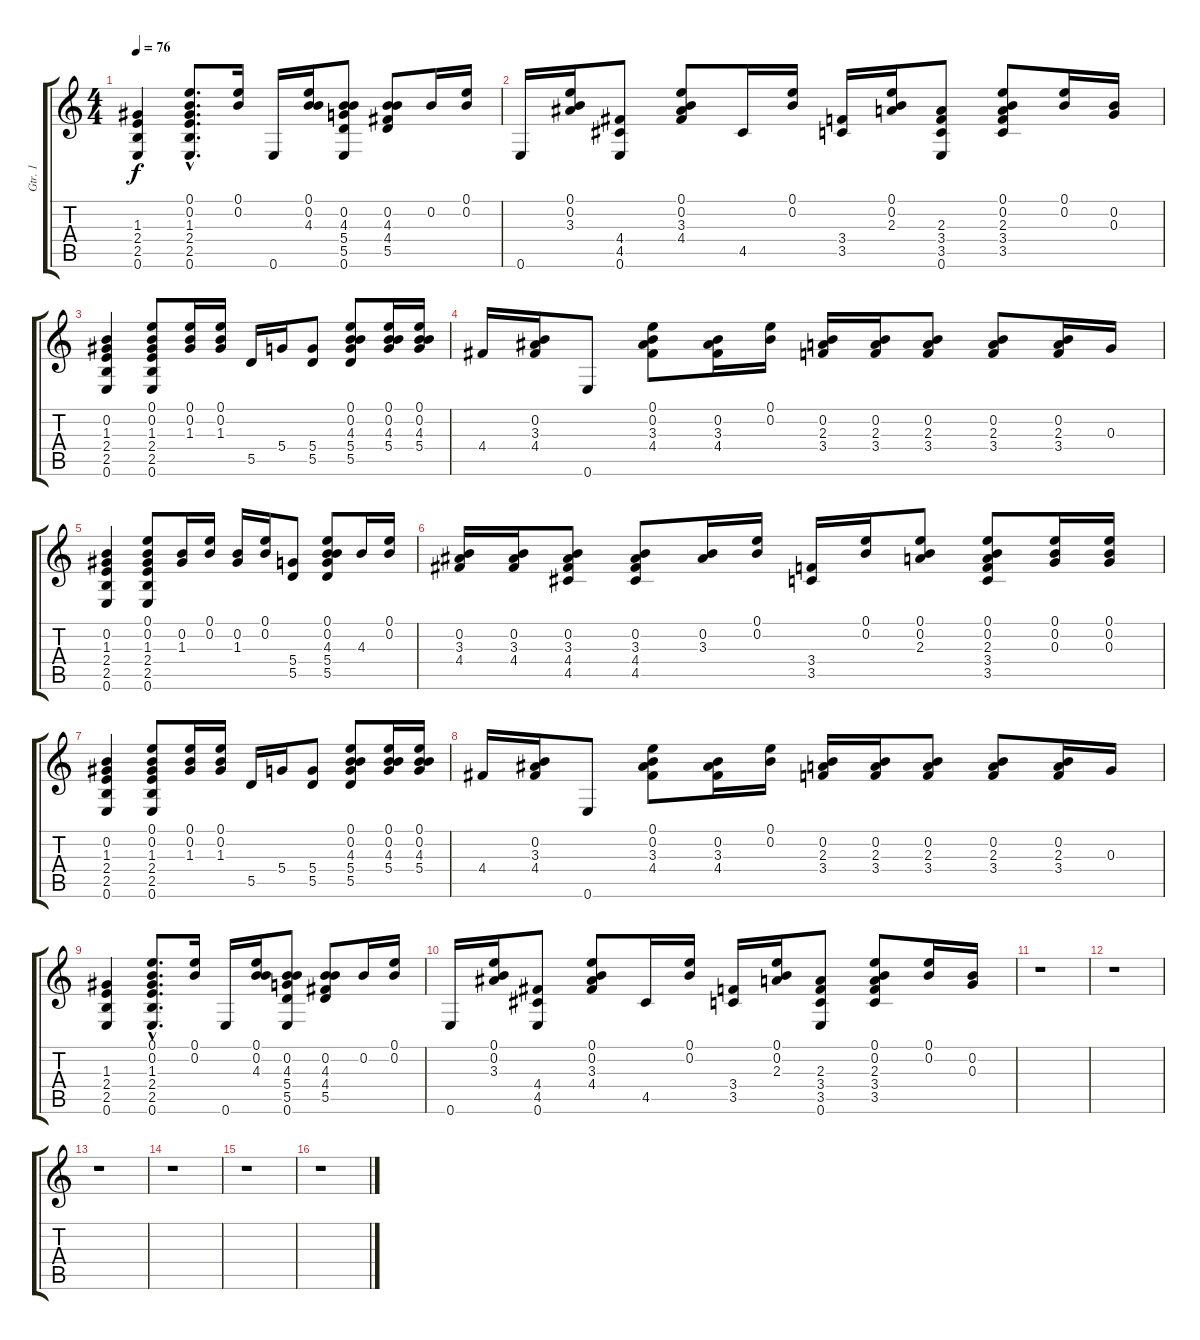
\track ("Gtr. 1" "Gtr. 1") {instrument acousticguitarsteel}
\staff {score tabs}
\tuning (E4 B3 G3 D3 A2 E2) {hide}
\ts (4 4)
\tempo 76
\clef g2
\ks c
(1.3 2.4 2.5 0.6).4{dy f} (0.1{hac} 0.2{hac} 1.3{hac} 2.4{hac} 2.5{hac} 0.6{hac}).8{d} (0.1 0.2).16 0.6.16 (0.1 0.2 4.3).16 (0.2 4.3 5.4 5.5 0.6).8 (0.2 4.3 4.4 5.5).8 0.2.16 (0.1 0.2).16 |
0.6.16 (0.1 0.2 3.3).16 (4.4 4.5 0.6).8 (0.1 0.2 3.3 4.4).8 4.5.16 (0.1 0.2).16 (3.4 3.5).16 (0.1 0.2 2.3).16 (2.3 3.4 3.5 0.6).8 (0.1 0.2 2.3 3.4 3.5).8 (0.1 0.2).16 (0.2 0.3).16 |
(0.2 1.3 2.4 2.5 0.6).4 (0.1 0.2 1.3 2.4 2.5 0.6).8 (0.1 0.2 1.3).16 (0.1 0.2 1.3).16 5.5.16 5.4.16 (5.4 5.5).8 (0.1 0.2 4.3 5.4 5.5).8 (0.1 0.2 4.3 5.4).16 (0.1 0.2 4.3 5.4).16 |
4.4.16 (0.2 3.3 4.4).16 0.6.8 (0.1 0.2 3.3 4.4).8 (0.2 3.3 4.4).16 (0.1 0.2).16 (0.2 2.3 3.4).16 (0.2 2.3 3.4).16 (0.2 2.3 3.4).8 (0.2 2.3 3.4).8 (0.2 2.3 3.4).16 0.3.16 |
(0.2 1.3 2.4 2.5 0.6).4 (0.1 0.2 1.3 2.4 2.5 0.6).8 (0.2 1.3).16 (0.1 0.2).16 (0.2 1.3).16 (0.1 0.2).16 (5.4 5.5).8 (0.1 0.2 4.3 5.4 5.5).8 4.3.16 (0.1 0.2).16 |
(0.2 3.3 4.4).16 (0.2 3.3 4.4).16 (0.2 3.3 4.4 4.5).8 (0.2 3.3 4.4 4.5).8 (0.2 3.3).16 (0.1 0.2).16 (3.4 3.5).16 (0.1 0.2).16 (0.1 0.2 2.3).8 (0.1 0.2 2.3 3.4 3.5).8 (0.1 0.2 0.3).16 (0.1 0.2 0.3).16 |
(0.2 1.3 2.4 2.5 0.6).4 (0.1 0.2 1.3 2.4 2.5 0.6).8 (0.1 0.2 1.3).16 (0.1 0.2 1.3).16 5.5.16 5.4.16 (5.4 5.5).8 (0.1 0.2 4.3 5.4 5.5).8 (0.1 0.2 4.3 5.4).16 (0.1 0.2 4.3 5.4).16 |
4.4.16 (0.2 3.3 4.4).16 0.6.8 (0.1 0.2 3.3 4.4).8 (0.2 3.3 4.4).16 (0.1 0.2).16 (0.2 2.3 3.4).16 (0.2 2.3 3.4).16 (0.2 2.3 3.4).8 (0.2 2.3 3.4).8 (0.2 2.3 3.4).16 0.3.16 |
(1.3 2.4 2.5 0.6).4 (0.1{hac} 0.2{hac} 1.3{hac} 2.4{hac} 2.5{hac} 0.6{hac}).8{d} (0.1 0.2).16 0.6.16 (0.1 0.2 4.3).16 (0.2 4.3 5.4 5.5 0.6).8 (0.2 4.3 4.4 5.5).8 0.2.16 (0.1 0.2).16 |
0.6.16 (0.1 0.2 3.3).16 (4.4 4.5 0.6).8 (0.1 0.2 3.3 4.4).8 4.5.16 (0.1 0.2).16 (3.4 3.5).16 (0.1 0.2 2.3).16 (2.3 3.4 3.5 0.6).8 (0.1 0.2 2.3 3.4 3.5).8 (0.1 0.2).16 (0.2 0.3).16 |
r.1 |
r.1 |
r.1 |
r.1 |
r.1 |
r.1
